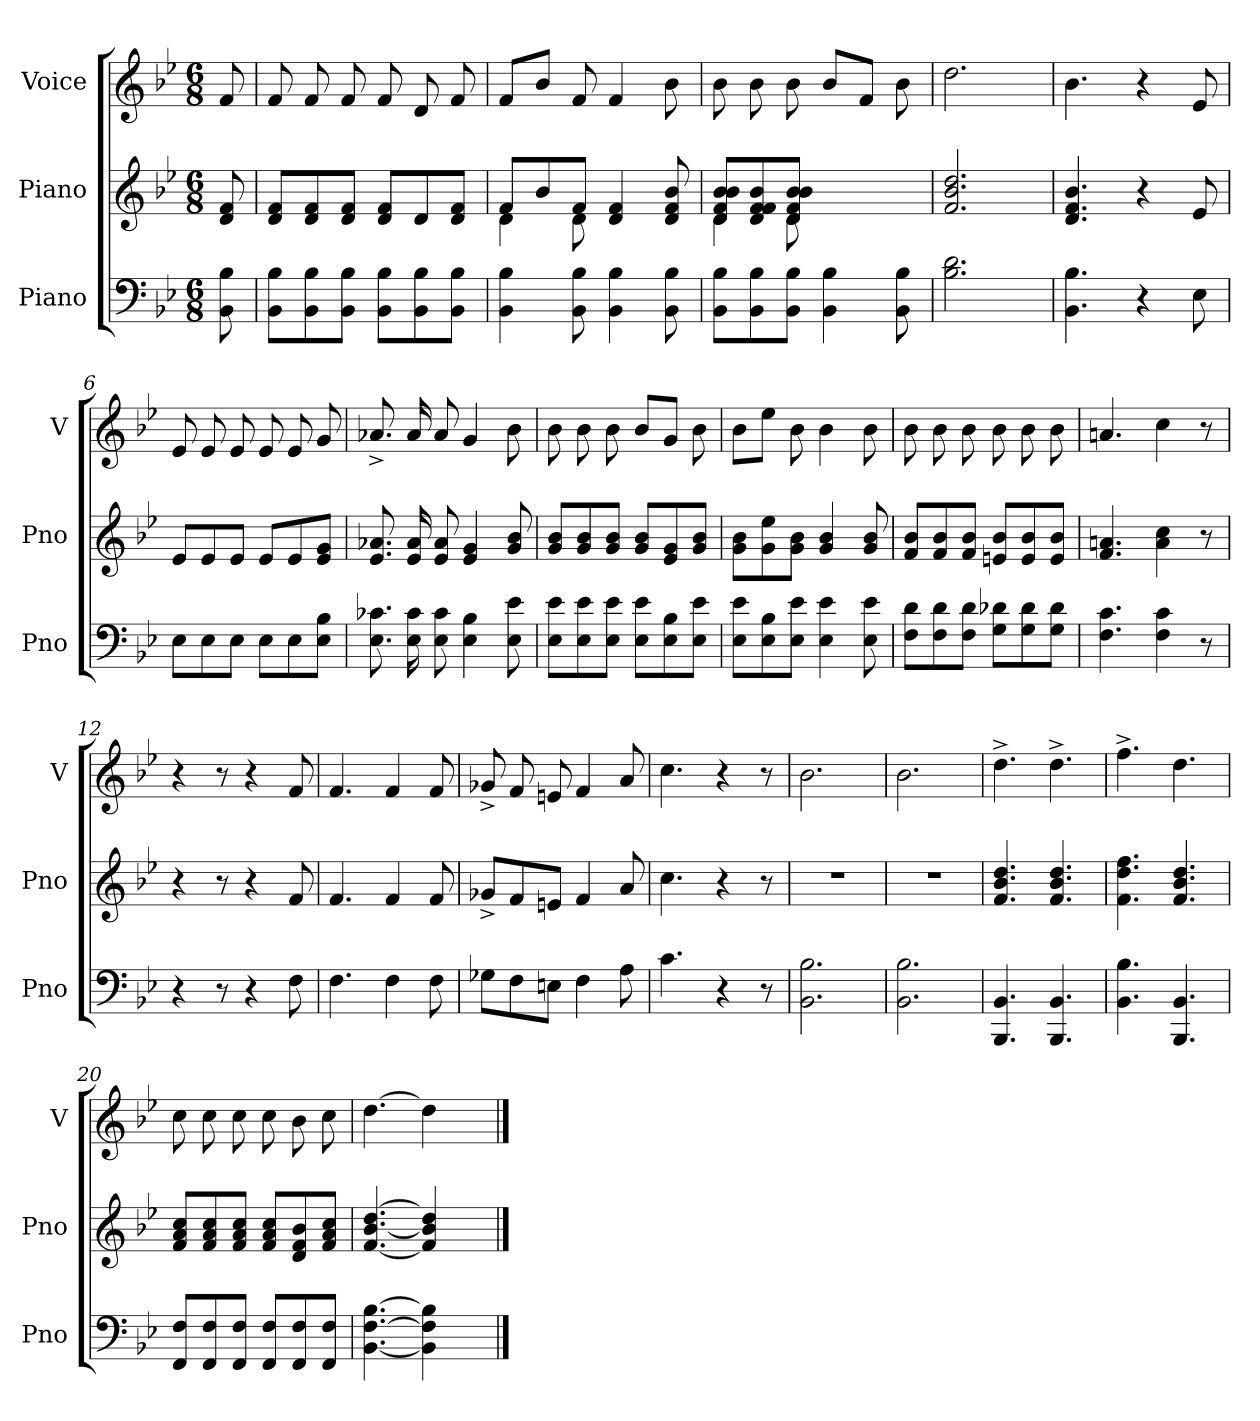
**kern	**kern	**kern
*part3	*part2	*part1
*staff3	*staff2	*staff1
*I"Piano	*I"Piano	*I"Voice
*I'Pno	*I'Pno	*I'V
*clefF4	*clefG2	*clefG2
*k[b-e-]	*k[b-e-]	*k[b-e-]
*M6/8	*M6/8	*M6/8
*MM120	*MM120	*MM120
=	=	=
8BB-\ 8B-\	8d/ 8f/	8f/
=1	=1	=1
8BB-\ 8B-\L	8d/ 8f/L	8f/
8BB-\ 8B-\	8d/ 8f/	8f/
8BB-\ 8B-\J	8d/ 8f/J	8f/
8BB-\ 8B-\L	8d/ 8f/L	8f/
8BB-\ 8B-\	8d/	8d/
8BB-\ 8B-\J	8d/ 8f/J	8f/
=2	=2	=2
*	*^	*
4BB-\ 4B-\	8f/L	4d\	8f/L
.	8b-/	.	8b-/J
8BB-\ 8B-\	8f/J	8d\	8f/
4BB-\ 4B-\	4d/ 4f/	4.ryy	4f/
8BB-\ 8B-\	8d/ 8f/ 8b-/	.	8b-\
=3	=3	=3	=3
8BB-\ 8B-\L	8d/ 8f/ 8b-/ 8b-/L	4d\	8b-\
8BB-\ 8B-\	8d/ 8f/ 8f/ 8b-/	.	8b-\
8BB-\ 8B-\J	8d/ 8f/ 8b-/ 8b-/J	8d\	8b-\
4BB-\ 4B-\	4.ryy	4.ryy	8b-/L
.	.	.	8f/J
8BB-\ 8B-\	.	.	8b-\
*	*v	*v	*
=4	=4	=4
2.B-\ 2.d\	2.f/ 2.b-/ 2.dd/	2.dd\
=5	=5	=5
4.BB-\ 4.B-\	4.d/ 4.f/ 4.b-/	4.b-\
4r	4r	4r
8E-\	8e-/	8e-/
!!LO:LB:g=z
=6	=6	=6
8E-\L	8e-/L	8e-/
8E-\	8e-/	8e-/
8E-\J	8e-/J	8e-/
8E-\L	8e-/L	8e-/
8E-\	8e-/	8e-/
8E-\ 8B-\J	8e-/ 8g/J	8g/
=7	=7	=7
8.E-\ 8.c-X\	8.e-/ 8.a-X/	8.a-X^/
16E-\ 16c-\	16e-/ 16a-/	16a-/
8E-\ 8c-\	8e-/ 8a-/	8a-/
4E-\ 4B-\	4e-/ 4g/	4g/
8E-\ 8e-\	8g/ 8b-/	8b-\
=8	=8	=8
8E-\ 8e-\L	8g/ 8b-/L	8b-\
8E-\ 8e-\	8g/ 8b-/	8b-\
8E-\ 8e-\J	8g/ 8b-/J	8b-\
8E-\ 8e-\L	8g/ 8b-/L	8b-/L
8E-\ 8B-\	8e-/ 8g/	8g/J
8E-\ 8e-\J	8g/ 8b-/J	8b-\
=9	=9	=9
8E-\ 8e-\L	8g\ 8b-\L	8b-\L
8E-\ 8B-\	8g\ 8ee-\	8ee-\J
8E-\ 8e-\J	8g\ 8b-\J	8b-\
4E-\ 4e-\	4g/ 4b-/	4b-\
8E-\ 8e-\	8g/ 8b-/	8b-\
=10	=10	=10
8F\ 8d\L	8f/ 8b-/L	8b-\
8F\ 8d\	8f/ 8b-/	8b-\
8F\ 8d\J	8f/ 8b-/J	8b-\
8G\ 8d-X\L	8en/ 8b-/L	8b-\
8G\ 8d-\	8e/ 8b-/	8b-\
8G\ 8d-\J	8e/ 8b-/J	8b-\
!!LO:LB:g=z
=11	=11	=11
4.F\ 4.c\	4.f/ 4.an/	4.an/
4F\ 4c\	4a\ 4cc\	4cc\
8r	8r	8r
=12	=12	=12
4r	4r	4r
8r	8r	8r
4r	4r	4r
8F\	8f/	8f/
=13	=13	=13
4.F\	4.f/	4.f/
4F\	4f/	4f/
8F\	8f/	8f/
=14	=14	=14
8G-X\L	8g-X^/L	8g-X^/
8F\	8f/	8f/
8En\J	8en/J	8en/
4F\	4f/	4f/
8A\	8a/	8a/
=15	=15	=15
4.c\	4.cc\	4.cc\
4r	4r	4r
8r	8r	8r
=16!|	=16!|	=16!|
2.BB-\ 2.B-\	2.r	2.b-\
=17	=17	=17
2.BB-\ 2.B-\	2.r	2.b-\
!!LO:LB:g=z
=18	=18	=18
4.BBB-/ 4.BB-/	4.f/ 4.b-/ 4.dd/	4.dd^\
4.BBB-/ 4.BB-/	4.f/ 4.b-/ 4.dd/	4.dd^\
=19	=19	=19
4.BB-\ 4.B-\	4.f\ 4.dd\ 4.ff\	4.ff^\
4.BBB-/ 4.BB-/	4.f/ 4.b-/ 4.dd/	4.dd\
=20	=20	=20
8FF/ 8F/L	8f/ 8a/ 8cc/L	8cc\
8FF/ 8F/	8f/ 8a/ 8cc/	8cc\
8FF/ 8F/J	8f/ 8a/ 8cc/J	8cc\
8FF/ 8F/L	8f/ 8a/ 8cc/L	8cc\
8FF/ 8F/	8d/ 8f/ 8b-/	8b-\
8FF/ 8F/J	8f/ 8a/ 8cc/J	8cc\
=21	=21	=21
[4.BB-\ [4.F\ [4.B-\	[4.f/ [4.b-/ [4.dd/	[4.dd\
4BB-\] 4F\] 4B-\]	4f/] 4b-/] 4dd/]	4dd\]
8ryy	8ryy	8ryy
==	==	==
*-	*-	*-
